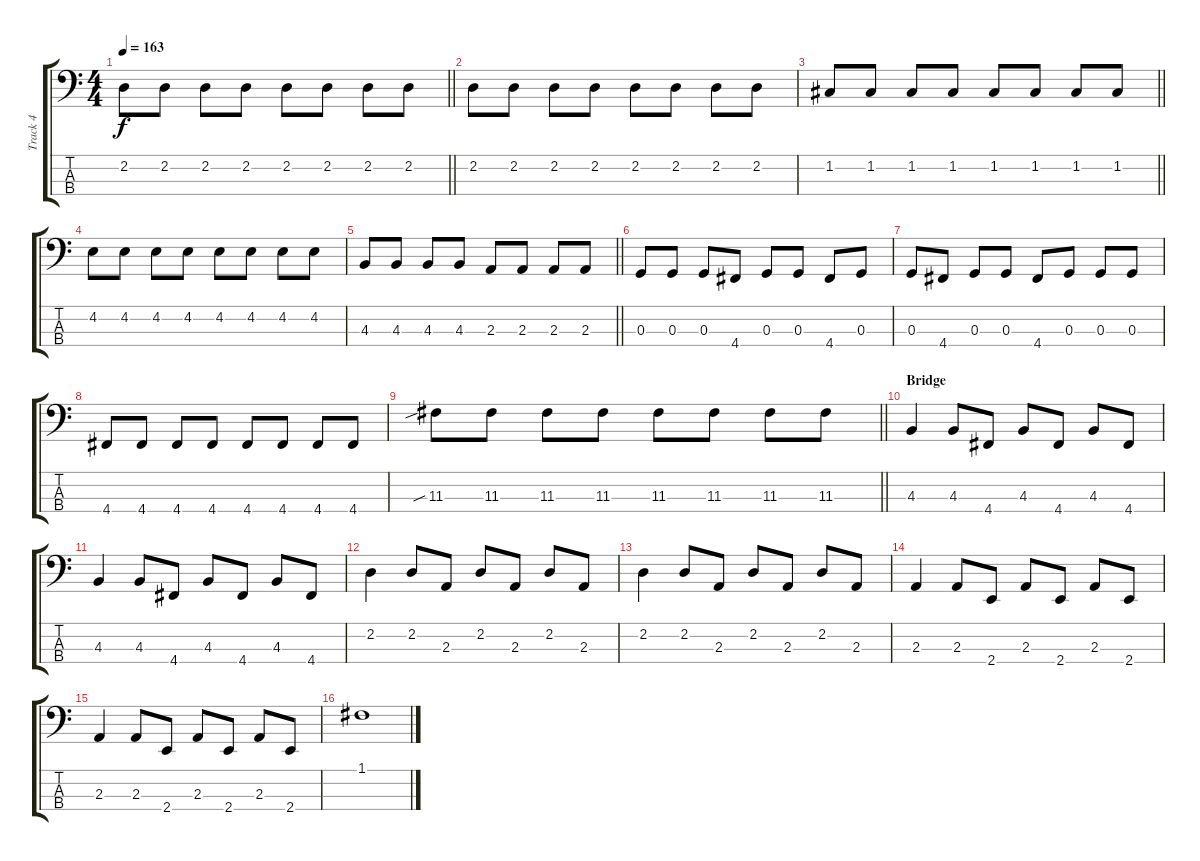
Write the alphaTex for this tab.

\track ("Track 4" "Track 4") {instrument electricbassfinger}
\staff {score tabs}
\tuning (F2 C2 G1 D1) {hide}
\ts (4 4)
\tempo 163
\clef f4
\barLineRight lightlight
\ks c
2.2.8{dy f} 2.2.8 2.2.8 2.2.8 2.2.8 2.2.8 2.2.8 2.2.8 |
2.2.8 2.2.8 2.2.8 2.2.8 2.2.8 2.2.8 2.2.8 2.2.8 |
\barLineRight lightlight
1.2.8 1.2.8 1.2.8 1.2.8 1.2.8 1.2.8 1.2.8 1.2.8 |
4.2.8 4.2.8 4.2.8 4.2.8 4.2.8 4.2.8 4.2.8 4.2.8 |
\barLineRight lightlight
4.3.8 4.3.8 4.3.8 4.3.8 2.3.8 2.3.8 2.3.8 2.3.8 |
0.3.8 0.3.8 0.3.8 4.4.8 0.3.8 0.3.8 4.4.8 0.3.8 |
0.3.8 4.4.8 0.3.8 0.3.8 4.4.8 0.3.8 0.3.8 0.3.8 |
4.4.8 4.4.8 4.4.8 4.4.8 4.4.8 4.4.8 4.4.8 4.4.8 |
\barLineRight lightlight
11.3{sib}.8 11.3.8 11.3.8 11.3.8 11.3.8 11.3.8 11.3.8 11.3.8 |
\section ("" "Bridge")
4.3.4 4.3.8 4.4.8 4.3.8 4.4.8 4.3.8 4.4.8 |
4.3.4 4.3.8 4.4.8 4.3.8 4.4.8 4.3.8 4.4.8 |
2.2.4 2.2.8 2.3.8 2.2.8 2.3.8 2.2.8 2.3.8 |
2.2.4 2.2.8 2.3.8 2.2.8 2.3.8 2.2.8 2.3.8 |
2.3.4 2.3.8 2.4.8 2.3.8 2.4.8 2.3.8 2.4.8 |
2.3.4 2.3.8 2.4.8 2.3.8 2.4.8 2.3.8 2.4.8 |
1.1.1
